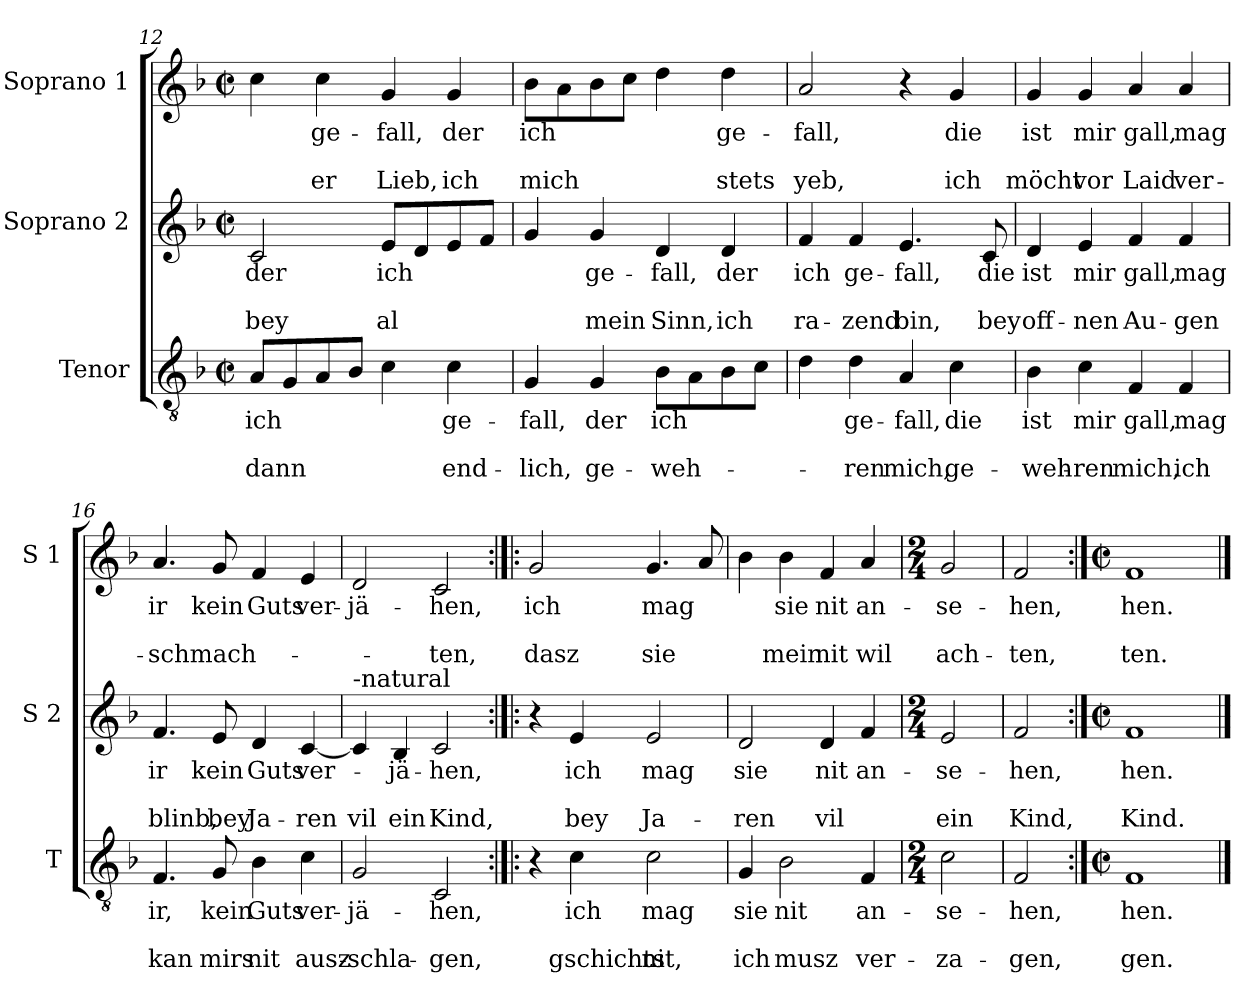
**kern	**text	**text	**text	**kern	**text	**text	**text	**kern	**text	**text	**text
*part3	*part3	*part3	*part3	*part2	*part2	*part2	*part2	*part1	*part1	*part1	*part1
*staff3	*staff3	*staff3	*staff3	*staff2	*staff2	*staff2	*staff2	*staff1	*staff1	*staff1	*staff1
*I"Tenor	*	*	*	*I"Soprano 2	*	*	*	*I"Soprano 1	*	*	*
*I'T	*	*	*	*I'S 2	*	*	*	*I'S 1	*	*	*
*clefGv2	*	*	*	*clefG2	*	*	*	*clefG2	*	*	*
*k[b-]	*	*	*	*k[b-]	*	*	*	*k[b-]	*	*	*
*F:	*	*	*	*F:	*	*	*	*F:	*	*	*
*M2/2	*	*	*	*M2/2	*	*	*	*M2/2	*	*	*
*met(c|)	*	*	*	*met(c|)	*	*	*	*met(c|)	*	*	*
=12	=12	=12	=12	=12	=12	=12	=12	=12	=12	=12	=12
!	!LO:LY:b	!	!LO:LY:b	!	!LO:LY:b	!	!LO:LY:b	!	!	!	!
8A/L	ich	.	dann	2c/	der	.	bey	4cc\	.	.	.
8G/	.	.	.	.	.	.	.	.	.	.	.
!	!	!	!	!	!	!	!	!	!LO:LY:b	!	!LO:LY:b
8A/	.	.	.	.	.	.	.	4cc\	ge-	.	-er
8B-/J	.	.	.	.	.	.	.	.	.	.	.
!	!	!	!	!	!LO:LY:b	!	!LO:LY:b	!	!LO:LY:b	!	!LO:LY:b
4c\	.	.	.	8e/L	ich	.	al	4g/	-fall,	.	Lieb,
.	.	.	.	8d/	.	.	.	.	.	.	.
!	!LO:LY:b	!	!LO:LY:b	!	!	!	!	!	!LO:LY:b	!	!LO:LY:b
4c\	ge-	.	end-	8e/	.	.	.	4g/	der	.	ich
.	.	.	.	8f/J	.	.	.	.	.	.	.
=13	=13	=13	=13	=13	=13	=13	=13	=13	=13	=13	=13
!	!LO:LY:b	!	!LO:LY:b	!	!	!	!	!	!LO:LY:b	!	!LO:LY:b
4G/	-fall,	.	-lich,	4g/	.	.	.	8b-\L	ich	.	mich
.	.	.	.	.	.	.	.	8a\	.	.	.
!	!LO:LY:b	!	!LO:LY:b	!	!LO:LY:b	!	!LO:LY:b	!	!	!	!
4G/	der	.	ge-	4g/	ge-	.	mein	8b-\	.	.	.
.	.	.	.	.	.	.	.	8cc\J	.	.	.
!	!LO:LY:b	!	!LO:LY:b	!	!LO:LY:b	!	!LO:LY:b	!	!	!	!
8B-\L	ich	.	-weh-	4d/	-fall,	.	Sinn,	4dd\	.	.	.
8A\	.	.	.	.	.	.	.	.	.	.	.
!	!	!	!	!	!LO:LY:b	!	!LO:LY:b	!	!LO:LY:b	!	!LO:LY:b
8B-\	.	.	.	4d/	der	.	ich	4dd\	ge-	.	stets
8c\J	.	.	.	.	.	.	.	.	.	.	.
=14	=14	=14	=14	=14	=14	=14	=14	=14	=14	=14	=14
!	!	!	!	!	!LO:LY:b	!	!LO:LY:b	!	!LO:LY:b	!	!LO:LY:b
4d\	.	.	.	4f/	ich	.	ra-	2a/	-fall,	.	yeb,
!	!LO:LY:b	!	!LO:LY:b	!	!LO:LY:b	!	!LO:LY:b	!	!	!	!
4d\	ge-	.	-ren	4f/	ge-	.	-zend	.	.	.	.
!	!LO:LY:b	!	!LO:LY:b	!	!LO:LY:b	!	!LO:LY:b	!	!	!	!
4A/	-fall,	.	mich,	4.e/	-fall,	.	bin,	4r	.	.	.
!	!LO:LY:b	!	!LO:LY:b	!	!	!	!	!	!LO:LY:b	!	!LO:LY:b
4c\	die	.	ge-	.	.	.	.	4g/	die	.	ich
!	!	!	!	!	!LO:LY:b	!	!LO:LY:b	!	!	!	!
.	.	.	.	8c/	die	.	bey	.	.	.	.
!!LO:LB:g=z
=15	=15	=15	=15	=15	=15	=15	=15	=15	=15	=15	=15
!	!LO:LY:b	!	!LO:LY:b	!	!LO:LY:b	!	!LO:LY:b	!	!LO:LY:b	!	!LO:LY:b
4B-\	ist	.	-weh-	4d/	ist	.	off-	4g/	ist	.	möcht
!	!LO:LY:b	!	!LO:LY:b	!	!LO:LY:b	!	!LO:LY:b	!	!LO:LY:b	!	!LO:LY:b
4c\	mir	.	-ren	4e/	mir	.	-nen	4g/	mir	.	vor
!	!LO:LY:b	!	!LO:LY:b	!	!LO:LY:b	!	!LO:LY:b	!	!LO:LY:b	!	!LO:LY:b
4F/	gall,	.	mich,	4f/	gall,	.	Au-	4a/	gall,	.	Laid
!	!LO:LY:b	!	!LO:LY:b	!	!LO:LY:b	!	!LO:LY:b	!	!LO:LY:b	!	!LO:LY:b
4F/	mag	.	ich	4f/	mag	.	-gen	4a/	mag	.	ver-
=16	=16	=16	=16	=16	=16	=16	=16	=16	=16	=16	=16
!	!LO:LY:b	!	!LO:LY:b	!	!LO:LY:b	!	!LO:LY:b	!	!LO:LY:b	!	!LO:LY:b
4.F/	ir,	.	kan	4.f/	ir	.	blinb,	4.a/	ir	.	-schmach-
!	!LO:LY:b	!	!LO:LY:b	!	!LO:LY:b	!	!LO:LY:b	!	!LO:LY:b	!	!
8G/	kein	.	mirs	8e/	kein	.	bey	8g/	kein	.	.
!	!LO:LY:b	!	!LO:LY:b	!	!LO:LY:b	!	!LO:LY:b	!	!LO:LY:b	!	!
4B-\	Guts	.	nit	4d/	Guts	.	Ja-	4f/	Guts	.	.
!	!LO:LY:b	!	!LO:LY:b	!	!LO:LY:b	!	!LO:LY:b	!	!LO:LY:b	!	!
4c\	ver-	.	ausz-	[4c/	ver-	.	-ren	4e/	ver-	.	.
=17	=17	=17	=17	=17	=17	=17	=17	=17	=17	=17	=17
!	!	!	!	!LO:TX:a:t=-natural	!	!	!	!	!	!	!
!	!LO:LY:b	!	!LO:LY:b	!	!	!	!LO:LY:b	!	!LO:LY:b	!	!
2G/	-jä-	.	-schla-	4c/]	.	.	vil	2d/	-jä-	.	.
!	!	!	!	!	!LO:LY:b	!	!LO:LY:b	!	!	!	!
.	.	.	.	4B-/	-jä-	.	ein	.	.	.	.
!	!LO:LY:b	!	!LO:LY:b	!	!LO:LY:b	!	!LO:LY:b	!	!LO:LY:b	!	!LO:LY:b
2C/	-hen,	.	-gen,	2c/	-hen,	.	Kind,	2c/	-hen,	.	-ten,
=18:|!|:	=18:|!|:	=18:|!|:	=18:|!|:	=18:|!|:	=18:|!|:	=18:|!|:	=18:|!|:	=18:|!|:	=18:|!|:	=18:|!|:	=18:|!|:
!	!	!	!	!	!	!	!	!	!LO:LY:b	!	!LO:LY:b
4r	.	.	.	4r	.	.	.	2g/	ich	.	dasz
!	!LO:LY:b	!	!LO:LY:b	!	!LO:LY:b	!	!LO:LY:b	!	!	!	!
4c\	ich	.	gschichts	4e/	ich	.	bey	.	.	.	.
!	!LO:LY:b	!	!LO:LY:b	!	!LO:LY:b	!	!LO:LY:b	!	!LO:LY:b	!	!LO:LY:b
2c\	mag	.	nit,	2e/	mag	.	Ja-	4.g/	mag	.	sie
.	.	.	.	.	.	.	.	8a/	.	.	.
!!LO:LB:g=z
=19	=19	=19	=19	=19	=19	=19	=19	=19	=19	=19	=19
!	!LO:LY:b	!	!LO:LY:b	!	!LO:LY:b	!	!LO:LY:b	!	!	!	!
4G/	sie	.	ich	2d/	sie	.	-ren	4b-\	.	.	.
!	!LO:LY:b	!	!LO:LY:b	!	!	!	!	!	!LO:LY:b	!	!LO:LY:b
2B-\	nit	.	musz	.	.	.	.	4b-\	sie	.	mein
!	!	!	!	!	!LO:LY:b	!	!LO:LY:b	!	!LO:LY:b	!	!LO:LY:b
.	.	.	.	4d/	nit	.	vil	4f/	nit	.	nit
!	!LO:LY:b	!	!LO:LY:b	!	!LO:LY:b	!	!	!	!LO:LY:b	!	!LO:LY:b
4F/	an-	.	ver-	4f/	an-	.	.	4a/	an-	.	wil
=20	=20	=20	=20	=20	=20	=20	=20	=20	=20	=20	=20
*M2/4	*	*	*	*M2/4	*	*	*	*M2/4	*	*	*
!	!LO:LY:b	!	!LO:LY:b	!	!LO:LY:b	!	!LO:LY:b	!	!LO:LY:b	!	!LO:LY:b
2c\	-se-	.	-za-	2e/	-se-	.	ein	2g/	-se-	.	ach-
=21	=21	=21	=21	=21	=21	=21	=21	=21	=21	=21	=21
!	!LO:LY:b	!	!LO:LY:b	!	!LO:LY:b	!	!LO:LY:b	!	!LO:LY:b	!	!LO:LY:b
2F/	-hen,	.	-gen,	2f/	-hen,	.	Kind,	2f/	-hen,	.	-ten,
=22:|!	=22:|!	=22:|!	=22:|!	=22:|!	=22:|!	=22:|!	=22:|!	=22:|!	=22:|!	=22:|!	=22:|!
*M2/2	*	*	*	*M2/2	*	*	*	*M2/2	*	*	*
*met(c|)	*	*	*	*met(c|)	*	*	*	*met(c|)	*	*	*
!	!LO:LY:b	!	!LO:LY:b	!	!LO:LY:b	!	!LO:LY:b	!	!LO:LY:b	!	!LO:LY:b
1F	hen.	.	gen.	1f	hen.	.	Kind.	1f	hen.	.	ten.
==	==	==	==	==	==	==	==	==	==	==	==
*-	*-	*-	*-	*-	*-	*-	*-	*-	*-	*-	*-
